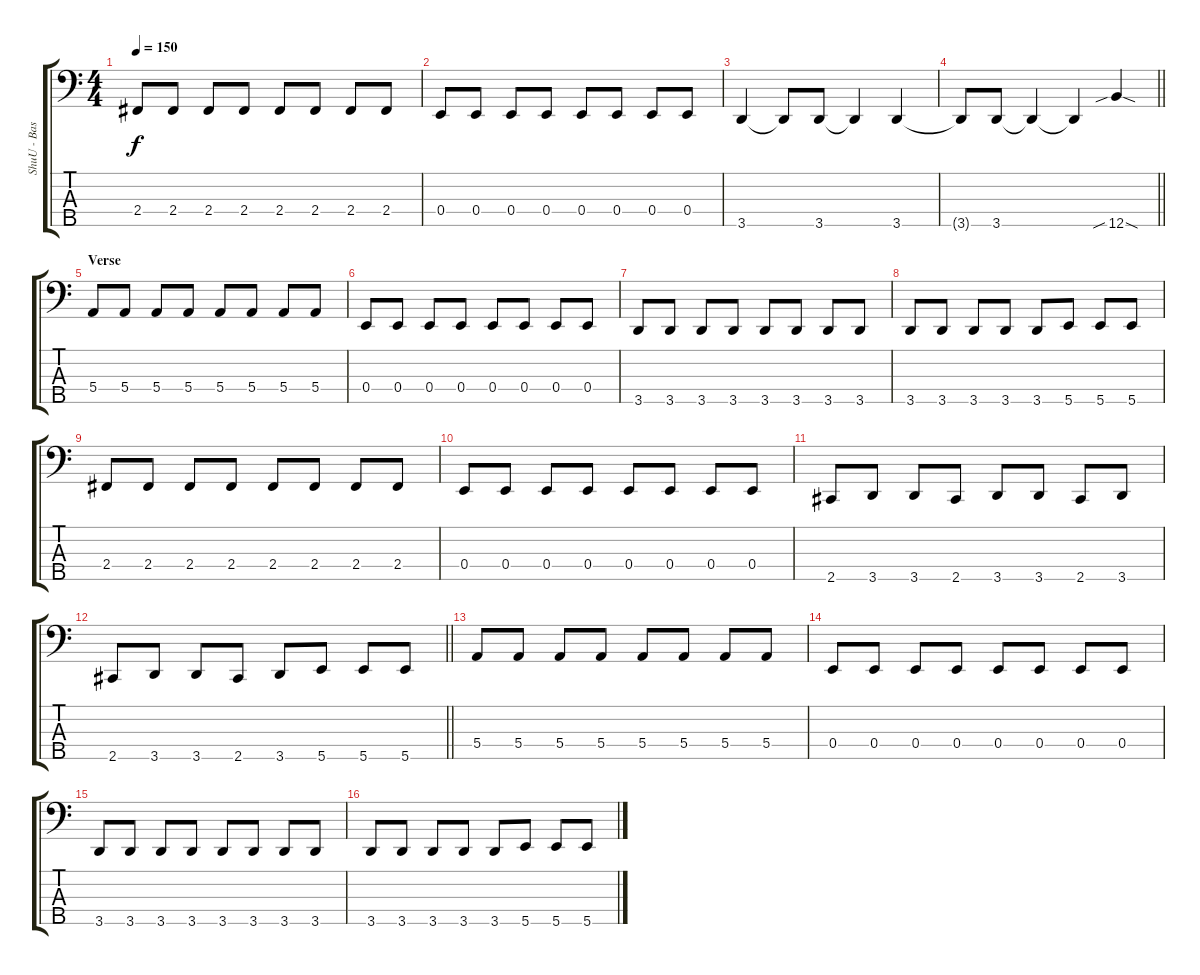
\track ("ShuU - Bass" "ShuU - Bas") {instrument electricbasspick}
\staff {score tabs}
\tuning (G2 D2 A1 E1 B0) {hide}
\ts (4 4)
\tempo 150
\clef f4
\ks c
2.4.8{dy f} 2.4.8 2.4.8 2.4.8 2.4.8 2.4.8 2.4.8 2.4.8 |
0.4.8 0.4.8 0.4.8 0.4.8 0.4.8 0.4.8 0.4.8 0.4.8 |
3.5.4 3.5{t}.8 3.5.8 3.5{t}.4 3.5.4 |
\barLineRight lightlight
3.5{t}.8 3.5.8 3.5{t}.4 3.5{t}.4 12.5{sib sod}.4 |
\section ("" "Verse")
5.4.8 5.4.8 5.4.8 5.4.8 5.4.8 5.4.8 5.4.8 5.4.8 |
0.4.8 0.4.8 0.4.8 0.4.8 0.4.8 0.4.8 0.4.8 0.4.8 |
3.5.8 3.5.8 3.5.8 3.5.8 3.5.8 3.5.8 3.5.8 3.5.8 |
3.5.8 3.5.8 3.5.8 3.5.8 3.5.8 5.5.8 5.5.8 5.5.8 |
2.4.8 2.4.8 2.4.8 2.4.8 2.4.8 2.4.8 2.4.8 2.4.8 |
0.4.8 0.4.8 0.4.8 0.4.8 0.4.8 0.4.8 0.4.8 0.4.8 |
2.5.8 3.5.8 3.5.8 2.5.8 3.5.8 3.5.8 2.5.8 3.5.8 |
\barLineRight lightlight
2.5.8 3.5.8 3.5.8 2.5.8 3.5.8 5.5.8 5.5.8 5.5.8 |
\section ("" "")
5.4.8 5.4.8 5.4.8 5.4.8 5.4.8 5.4.8 5.4.8 5.4.8 |
0.4.8 0.4.8 0.4.8 0.4.8 0.4.8 0.4.8 0.4.8 0.4.8 |
3.5.8 3.5.8 3.5.8 3.5.8 3.5.8 3.5.8 3.5.8 3.5.8 |
3.5.8 3.5.8 3.5.8 3.5.8 3.5.8 5.5.8 5.5.8 5.5.8
